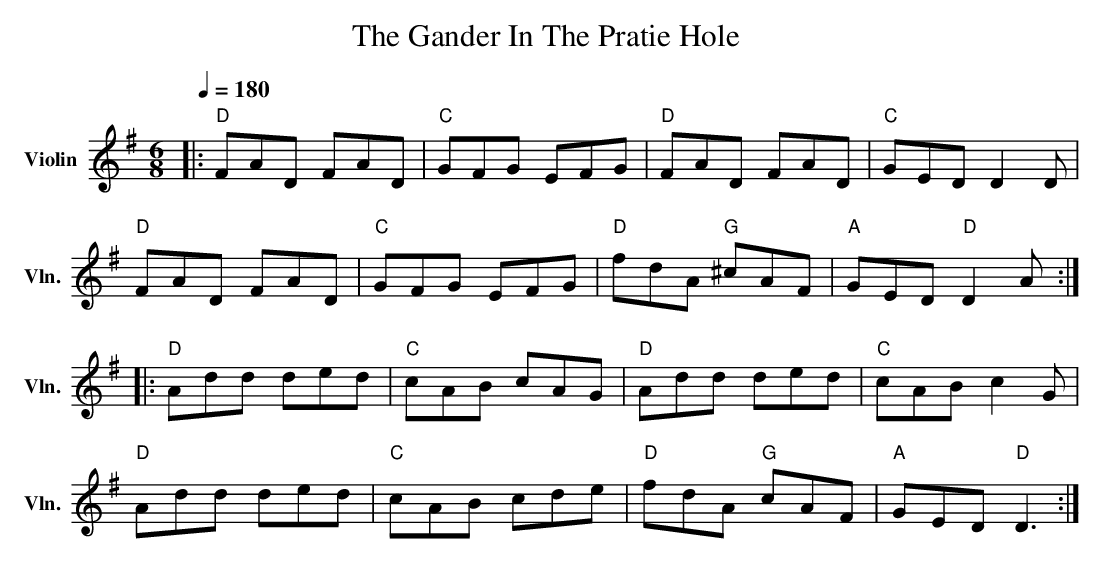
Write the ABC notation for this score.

X:1
T:Gander In The Pratie Hole, The
L:1/8
Q:1/4=180
M:6/8
K:Dmix
V:1 treble nm="Violin" snm="Vln."
V:1
|:"D" FAD FAD |"C" GFG EFG |"D" FAD FAD |"C" GED D2 D |$"D" FAD FAD |"C" GFG EFG |"D" fdA"G" ^cAF | %7
"A" GED"D" D2 A ::$"D" Add ded |"C" cAB cAG |"D" Add ded |"C" cAB c2 G |$"D" Add ded |"C" cAB cde | %14
"D" fdA"G" cAF |"A" GED"D" D3 :| %16
